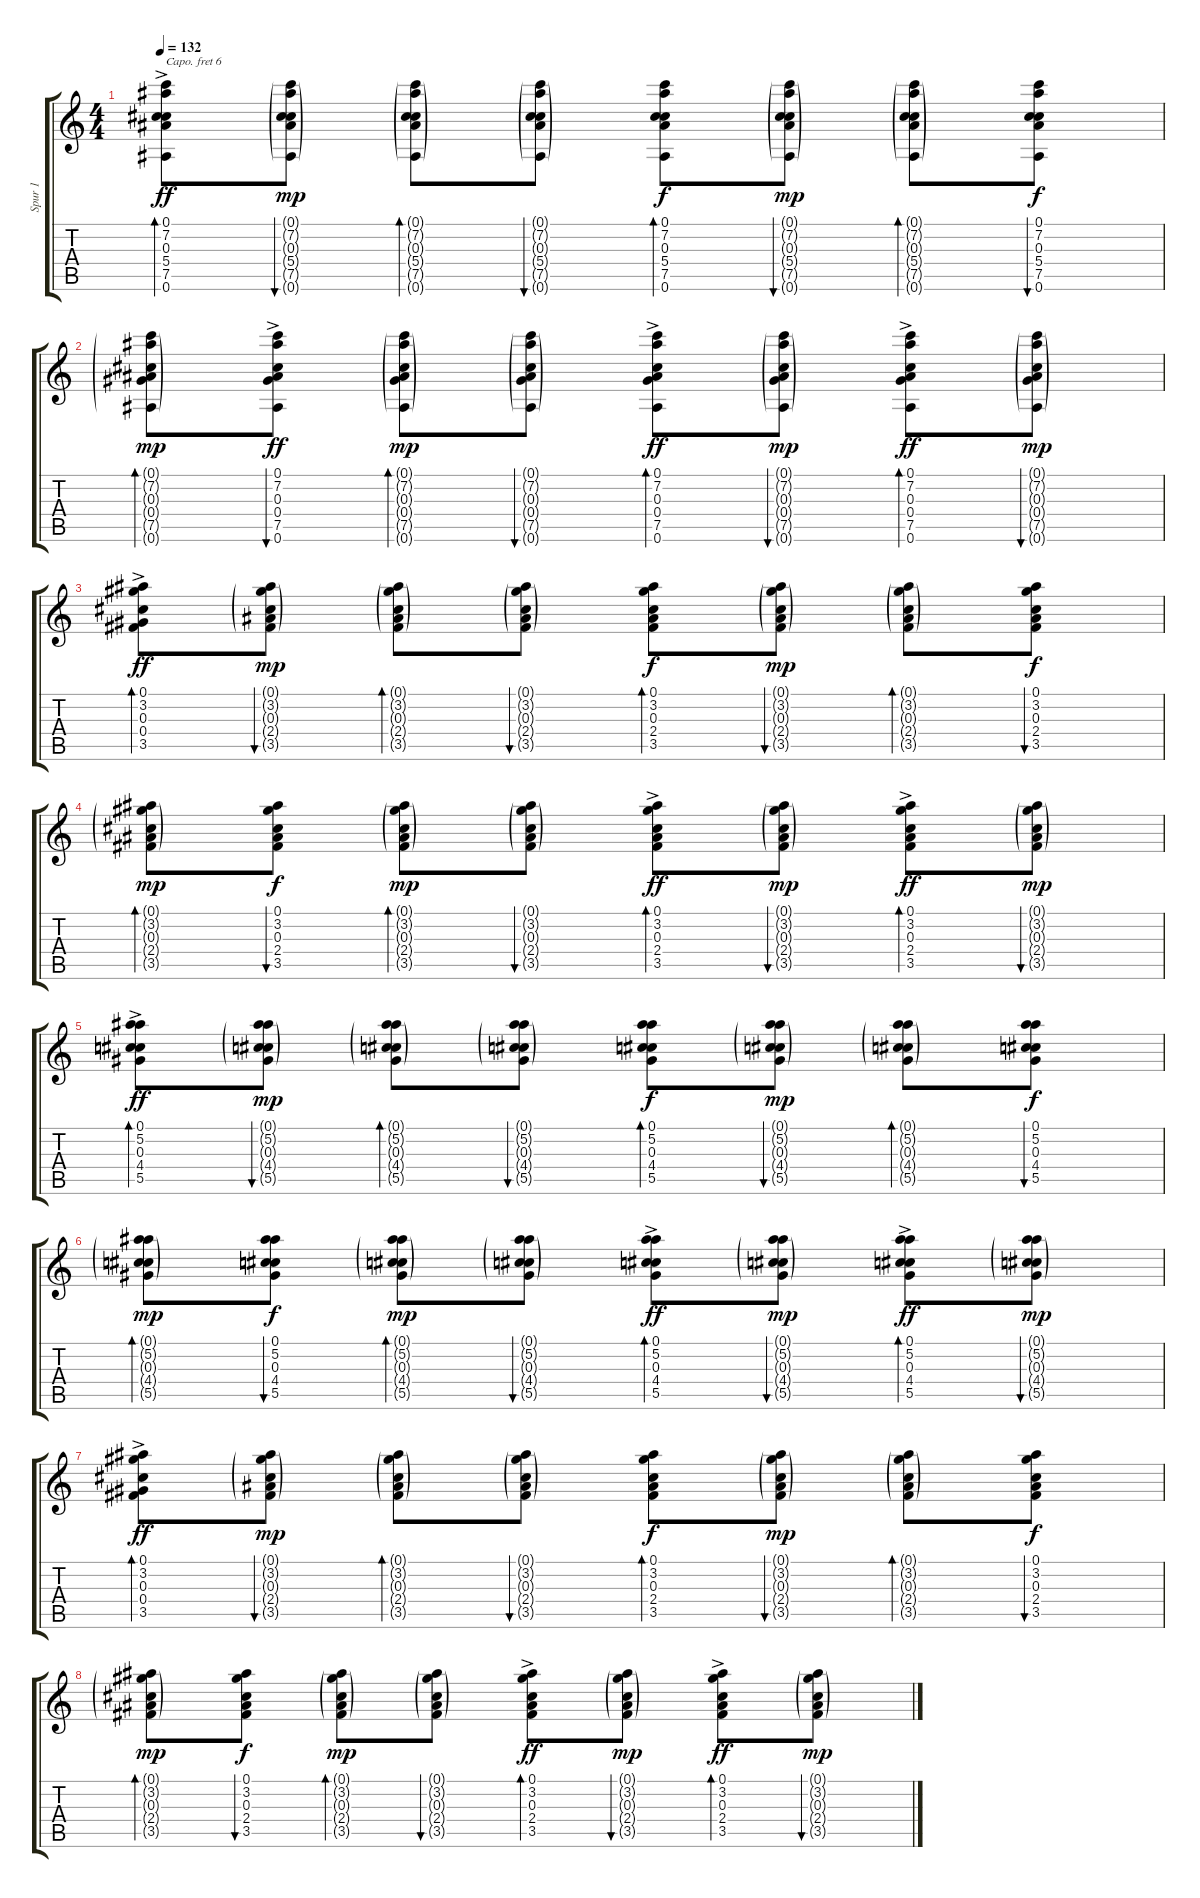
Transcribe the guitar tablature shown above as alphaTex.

\track ("Spur 1" "Spur 1") {instrument acousticguitarnylon}
\staff {score tabs}
\capo 6
\tuning (E4 B3 G3 D3 A2 E2) {hide}
\ts (4 4)
\tempo 132
\clef g2
\ks c
(0.1{ac} 7.2{ac} 0.3{ac} 5.4{ac} 7.5{ac} 0.6{ac}).8{bd 240 dy ff} (0.1{g} 7.2{g} 0.3{g} 5.4{g} 7.5{g} 0.6{g}).8{bu 60 dy mp} (0.1{g} 7.2{g} 0.3{g} 5.4{g} 7.5{g} 0.6{g}).8{bd 60} (0.1{g} 7.2{g} 0.3{g} 5.4{g} 7.5{g} 0.6{g}).8{bu 60} (0.1 7.2 0.3 5.4 7.5 0.6).8{bd 60 dy f} (0.1{g} 7.2{g} 0.3{g} 5.4{g} 7.5{g} 0.6{g}).8{bu 60 dy mp} (0.1{g} 7.2{g} 0.3{g} 5.4{g} 7.5{g} 0.6{g}).8{bd 60} (0.1 7.2 0.3 5.4 7.5 0.6).8{bu 60 dy f} |
(0.1{g} 7.2{g} 0.3{g} 0.4{g} 7.5{g} 0.6{g}).8{bd 60 dy mp} (0.1{ac} 7.2{ac} 0.3{ac} 0.4{ac} 7.5{ac} 0.6{ac}).8{bu 60 dy ff} (0.1{g} 7.2{g} 0.3{g} 0.4{g} 7.5{g} 0.6{g}).8{bd 60 dy mp} (0.1{g} 7.2{g} 0.3{g} 0.4{g} 7.5{g} 0.6{g}).8{bu 60} (0.1{ac} 7.2{ac} 0.3{ac} 0.4{ac} 7.5{ac} 0.6{ac}).8{bd 60 dy ff} (0.1{g} 7.2{g} 0.3{g} 0.4{g} 7.5{g} 0.6{g}).8{bu 60 dy mp} (0.1{ac} 7.2{ac} 0.3{ac} 0.4{ac} 7.5{ac} 0.6{ac}).8{bd 60 dy ff} (0.1{g} 7.2{g} 0.3{g} 0.4{g} 7.5{g} 0.6{g}).8{bu 60 dy mp} |
(0.1{ac} 3.2{ac} 0.3{ac} 0.4{ac} 3.5{ac}).8{bd 240 dy ff} (0.1{g} 3.2{g} 0.3{g} 2.4{g} 3.5{g}).8{bu 60 dy mp} (0.1{g} 3.2{g} 0.3{g} 2.4{g} 3.5{g}).8{bd 60} (0.1{g} 3.2{g} 0.3{g} 2.4{g} 3.5{g}).8{bu 60} (0.1 3.2 0.3 2.4 3.5).8{bd 60 dy f} (0.1{g} 3.2{g} 0.3{g} 2.4{g} 3.5{g}).8{bu 60 dy mp} (0.1{g} 3.2{g} 0.3{g} 2.4{g} 3.5{g}).8{bd 60} (0.1 3.2 0.3 2.4 3.5).8{bu 60 dy f} |
(0.1{g} 3.2{g} 0.3{g} 2.4{g} 3.5{g}).8{bd 60 dy mp} (0.1 3.2 0.3 2.4 3.5).8{bu 60 dy f} (0.1{g} 3.2{g} 0.3{g} 2.4{g} 3.5{g}).8{bd 60 dy mp} (0.1{g} 3.2{g} 0.3{g} 2.4{g} 3.5{g}).8{bu 60} (0.1{ac} 3.2{ac} 0.3{ac} 2.4{ac} 3.5{ac}).8{bd 60 dy ff} (0.1{g} 3.2{g} 0.3{g} 2.4{g} 3.5{g}).8{bu 60 dy mp} (0.1{ac} 3.2{ac} 0.3{ac} 2.4{ac} 3.5{ac}).8{bd 60 dy ff} (0.1{g} 3.2{g} 0.3{g} 2.4{g} 3.5{g}).8{bu 60 dy mp} |
(0.1{ac} 5.2{ac} 0.3{ac} 4.4{ac} 5.5{ac}).8{bd 240 dy ff} (0.1{g} 5.2{g} 0.3{g} 4.4{g} 5.5{g}).8{bu 60 dy mp} (0.1{g} 5.2{g} 0.3{g} 4.4{g} 5.5{g}).8{bd 60} (0.1{g} 5.2{g} 0.3{g} 4.4{g} 5.5{g}).8{bu 60} (0.1 5.2 0.3 4.4 5.5).8{bd 60 dy f} (0.1{g} 5.2{g} 0.3{g} 4.4{g} 5.5{g}).8{bu 60 dy mp} (0.1{g} 5.2{g} 0.3{g} 4.4{g} 5.5{g}).8{bd 60} (0.1 5.2 0.3 4.4 5.5).8{bu 60 dy f} |
(0.1{g} 5.2{g} 0.3{g} 4.4{g} 5.5{g}).8{bd 60 dy mp} (0.1 5.2 0.3 4.4 5.5).8{bu 60 dy f} (0.1{g} 5.2{g} 0.3{g} 4.4{g} 5.5{g}).8{bd 60 dy mp} (0.1{g} 5.2{g} 0.3{g} 4.4{g} 5.5{g}).8{bu 60} (0.1{ac} 5.2{ac} 0.3{ac} 4.4{ac} 5.5{ac}).8{bd 60 dy ff} (0.1{g} 5.2{g} 0.3{g} 4.4{g} 5.5{g}).8{bu 60 dy mp} (0.1{ac} 5.2{ac} 0.3{ac} 4.4{ac} 5.5{ac}).8{bd 60 dy ff} (0.1{g} 5.2{g} 0.3{g} 4.4{g} 5.5{g}).8{bu 60 dy mp} |
(0.1{ac} 3.2{ac} 0.3{ac} 0.4{ac} 3.5{ac}).8{bd 240 dy ff} (0.1{g} 3.2{g} 0.3{g} 2.4{g} 3.5{g}).8{bu 60 dy mp} (0.1{g} 3.2{g} 0.3{g} 2.4{g} 3.5{g}).8{bd 60} (0.1{g} 3.2{g} 0.3{g} 2.4{g} 3.5{g}).8{bu 60} (0.1 3.2 0.3 2.4 3.5).8{bd 60 dy f} (0.1{g} 3.2{g} 0.3{g} 2.4{g} 3.5{g}).8{bu 60 dy mp} (0.1{g} 3.2{g} 0.3{g} 2.4{g} 3.5{g}).8{bd 60} (0.1 3.2 0.3 2.4 3.5).8{bu 60 dy f} |
(0.1{g} 3.2{g} 0.3{g} 2.4{g} 3.5{g}).8{bd 60 dy mp} (0.1 3.2 0.3 2.4 3.5).8{bu 60 dy f} (0.1{g} 3.2{g} 0.3{g} 2.4{g} 3.5{g}).8{bd 60 dy mp} (0.1{g} 3.2{g} 0.3{g} 2.4{g} 3.5{g}).8{bu 60} (0.1{ac} 3.2{ac} 0.3{ac} 2.4{ac} 3.5{ac}).8{bd 60 dy ff} (0.1{g} 3.2{g} 0.3{g} 2.4{g} 3.5{g}).8{bu 60 dy mp} (0.1{ac} 3.2{ac} 0.3{ac} 2.4{ac} 3.5{ac}).8{bd 60 dy ff} (0.1{g} 3.2{g} 0.3{g} 2.4{g} 3.5{g}).8{bu 60 dy mp}
